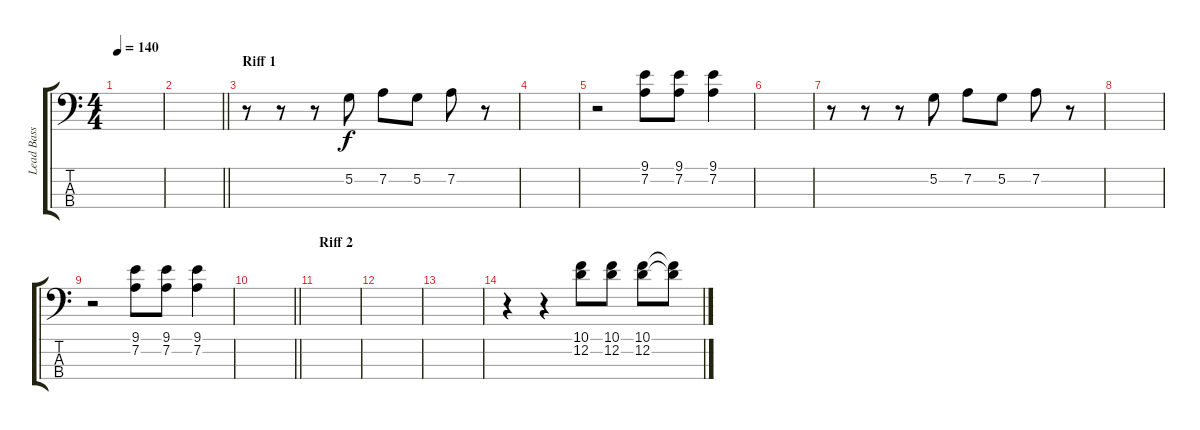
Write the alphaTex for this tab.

\track ("Lead Bass" "Lead Bass") {instrument distortionguitar}
\staff {score tabs}
\tuning (G2 D2 A1 E1) {hide}
\ts (4 4)
\tempo 140
\clef f4
\ks c
|
\barLineRight lightlight
|
\section ("" "Riff 1")
r.8 r.8 r.8 5.2.8 7.2.8 5.2.8 7.2.8 r.8 |
|
r.2 (9.1 7.2).8 (9.1 7.2).8 (9.1 7.2).4 |
|
r.8 r.8 r.8 5.2.8 7.2.8 5.2.8 7.2.8 r.8 |
|
r.2 (9.1 7.2).8 (9.1 7.2).8 (9.1 7.2).4 |
\barLineRight lightlight
|
\section ("" "Riff 2")
|
|
|
r.4 r.4 (10.1 12.2).8 (10.1 12.2).8 (10.1 12.2).8 (10.1{t} 12.2{t}).8
